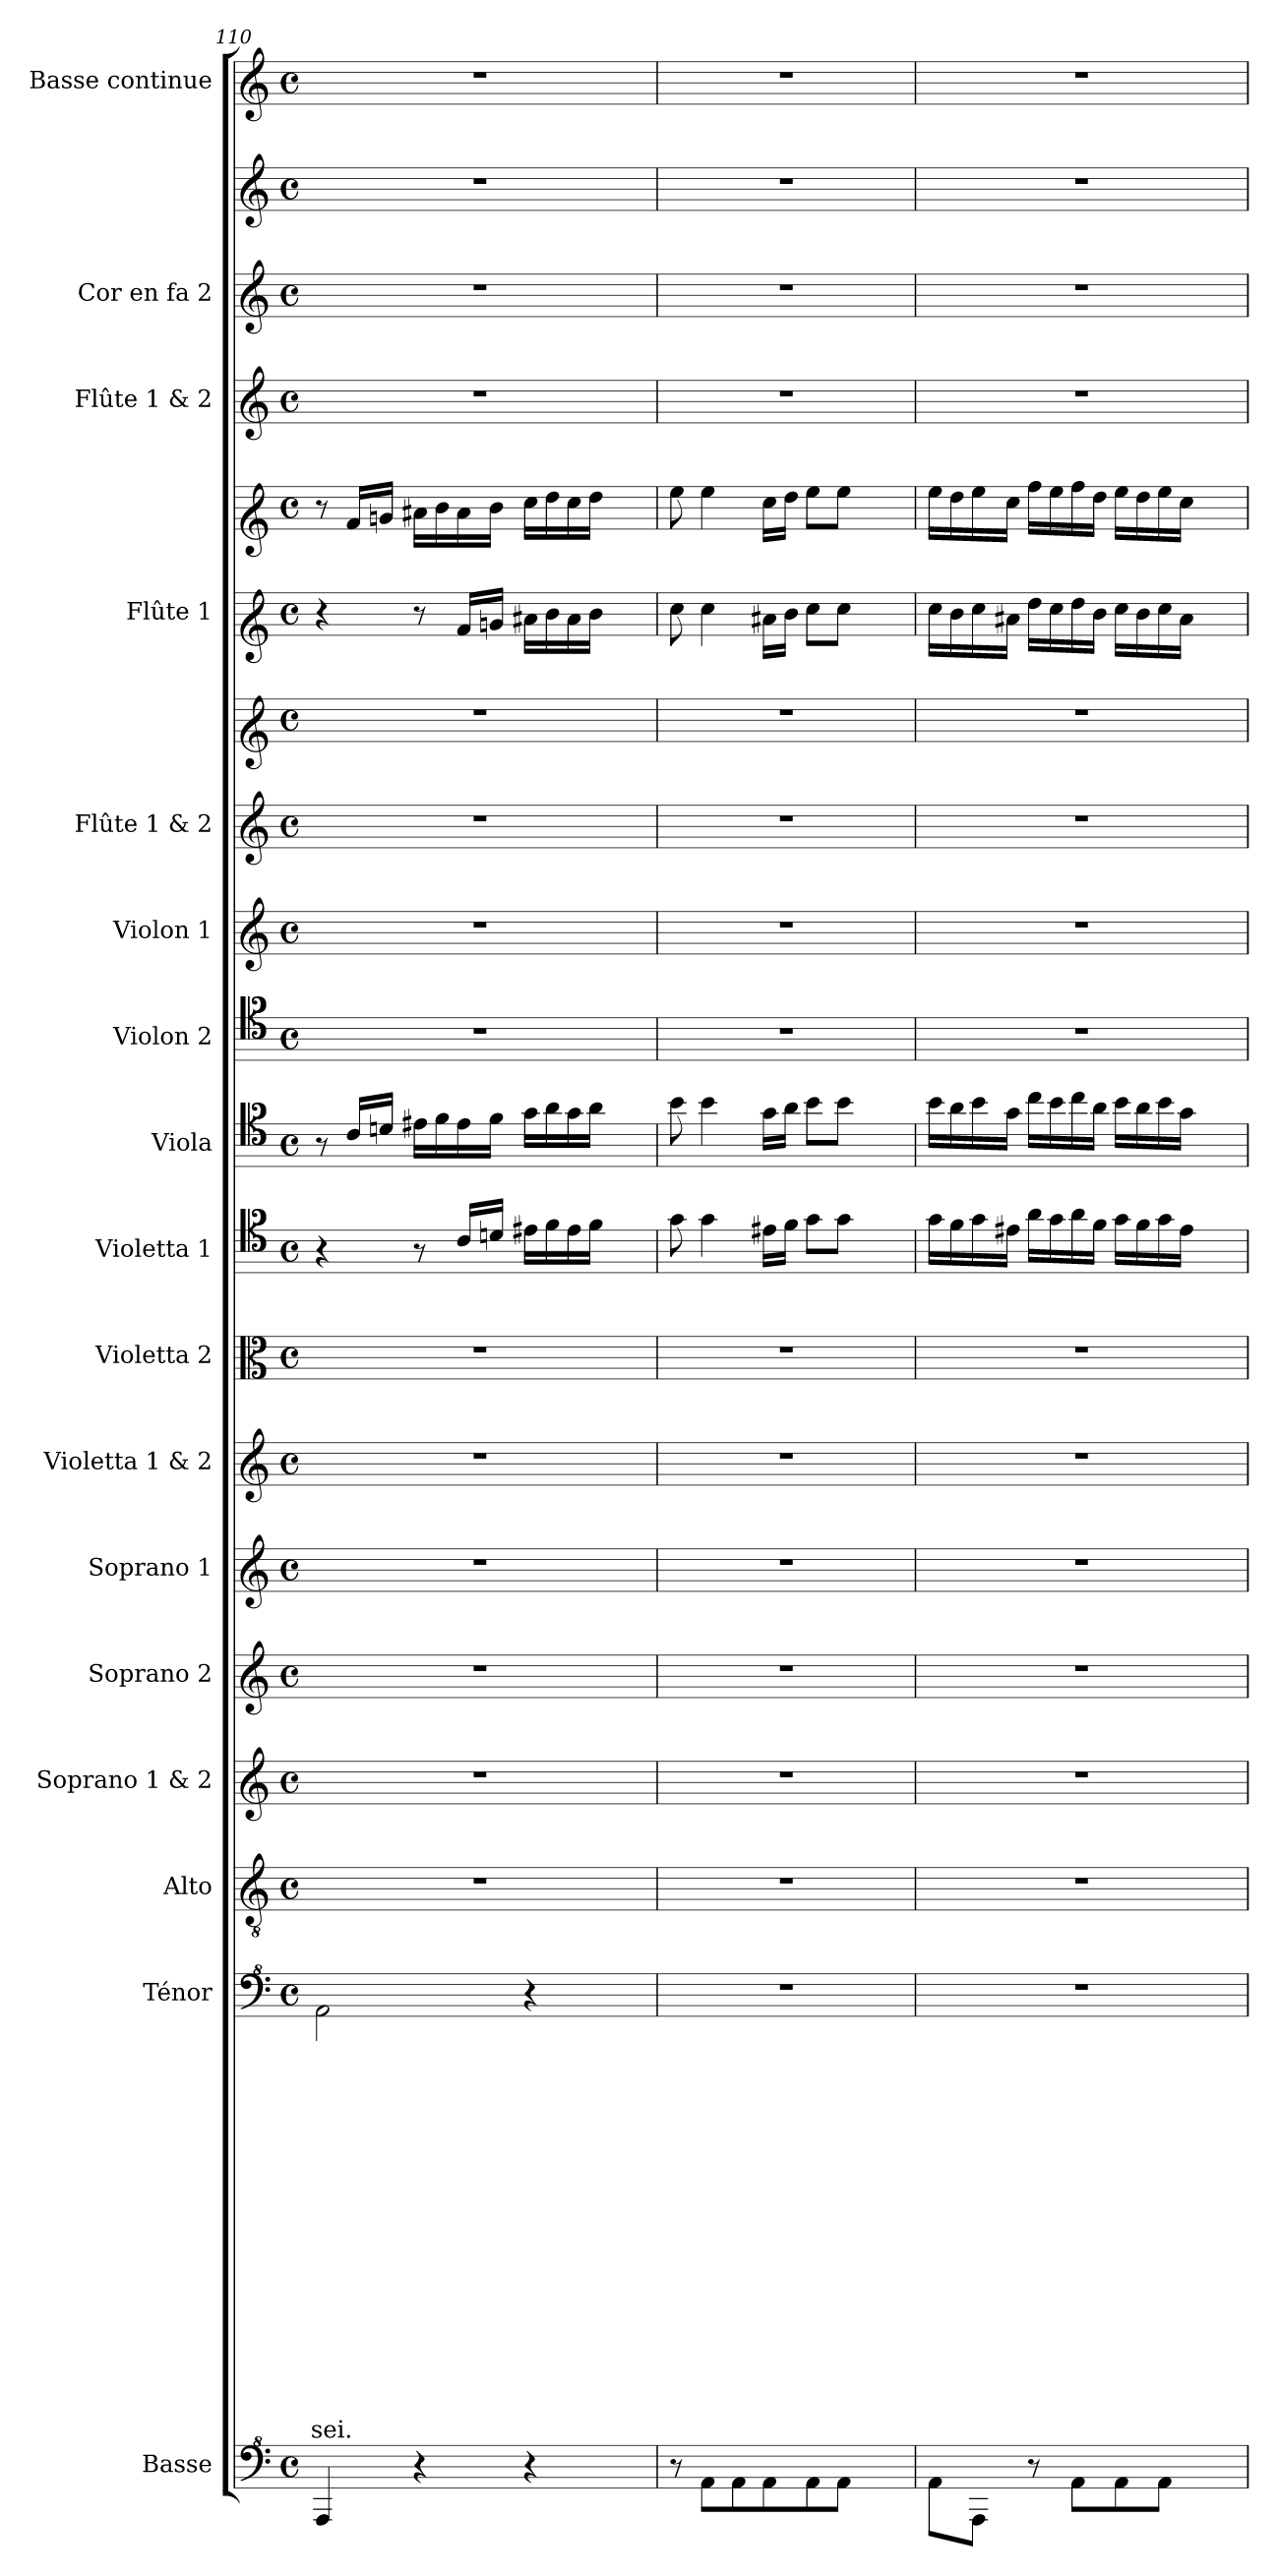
**kern	**kern	**text	**text	**text	**text	**text	**text	**text	**text	**text	**text	**text	**text	**text	**text	**text	**text	**text	**kern	**kern	**kern	**kern	**kern	**kern	**kern	**kern	**kern	**kern	**kern	**kern	**kern	**kern	**kern	**kern	**kern	**kern
*part17	*part16	*part16	*part16	*part16	*part16	*part16	*part16	*part16	*part16	*part16	*part16	*part16	*part16	*part16	*part16	*part16	*part16	*part16	*part15	*part14	*part13	*part12	*part11	*part10	*part9	*part8	*part7	*part6	*part5	*part5	*part4	*part4	*part3	*part2	*part2	*part1
*staff20	*staff19	*staff19	*staff19	*staff19	*staff19	*staff19	*staff19	*staff19	*staff19	*staff19	*staff19	*staff19	*staff19	*staff19	*staff19	*staff19	*staff19	*staff19	*staff18	*staff17	*staff16	*staff15	*staff14	*staff13	*staff12	*staff11	*staff10	*staff9	*staff8	*staff7	*staff6	*staff5	*staff4	*staff3	*staff2	*staff1
*I"Basse	*I"Ténor	*	*	*	*	*	*	*	*	*	*	*	*	*	*	*	*	*	*I"Alto	*I"Soprano 1 & 2	*I"Soprano 2	*I"Soprano 1	*I"Violetta 1 & 2	*I"Violetta 2	*I"Violetta 1	*I"Viola	*I"Violon 2	*I"Violon 1	*I"Flûte 1 & 2	*	*I"Flûte 1	*	*I"Flûte 1 & 2	*I"Cor en fa 2	*	*I"Basse continue
*I'Bas	*I'T	*	*	*	*	*	*	*	*	*	*	*	*	*	*	*	*	*	*I'A	*	*I'S 2	*I'S 1	*	*I'Vta 2	*I'Vta 1	*I'Vla	*I'Vln 2	*I'Vln 1	*I'Vln 1	*	*I'Fl 1	*	*	*I'Cor 2	*	*I'BC
*clefF^4	*clefF^4	*	*	*	*	*	*	*	*	*	*	*	*	*	*	*	*	*	*clefGv2	*clefG2	*clefG2	*clefG2	*clefG2	*clefC3	*clefC5	*clefC5	*clefC5	*clefG2	*clefG2	*clefG1	*clefG1	*clefG1	*clefG2	*clefG2	*clefG2	*clefG2
*ITrd7c12	*	*	*	*	*	*	*	*	*	*	*	*	*	*	*	*	*	*	*	*	*	*	*	*	*	*	*	*	*	*	*	*	*	*	*ITrd4c7	*ITrd4c7
*k[]	*k[]	*	*	*	*	*	*	*	*	*	*	*	*	*	*	*	*	*	*k[]	*k[]	*k[]	*k[]	*k[]	*k[]	*k[]	*k[]	*k[]	*k[]	*k[]	*k[]	*k[]	*k[]	*k[]	*k[]	*k[b-]	*k[b-]
*C:	*C:	*	*	*	*	*	*	*	*	*	*	*	*	*	*	*	*	*	*C:	*C:	*C:	*C:	*C:	*C:	*C:	*C:	*C:	*C:	*C:	*C:	*C:	*C:	*C:	*C:	*F:	*F:
*M4/4	*M4/4	*	*	*	*	*	*	*	*	*	*	*	*	*	*	*	*	*	*M4/4	*M4/4	*M4/4	*M4/4	*M4/4	*M4/4	*M4/4	*M4/4	*M4/4	*M4/4	*M4/4	*M4/4	*M4/4	*M4/4	*M4/4	*M4/4	*M4/4	*M4/4
*met(c)	*met(c)	*	*	*	*	*	*	*	*	*	*	*	*	*	*	*	*	*	*met(c)	*met(c)	*met(c)	*met(c)	*met(c)	*met(c)	*met(c)	*met(c)	*met(c)	*met(c)	*met(c)	*met(c)	*met(c)	*met(c)	*met(c)	*met(c)	*met(c)	*met(c)
=110	=110	=110	=110	=110	=110	=110	=110	=110	=110	=110	=110	=110	=110	=110	=110	=110	=110	=110	=110	=110	=110	=110	=110	=110	=110	=110	=110	=110	=110	=110	=110	=110	=110	=110	=110	=110
4AAA/	2A\	.	.	.	.	.	.	.	.	.	.	.	.	.	.	.	.	sei.	1r	1r	1r	1r	1r	1r	4r	8r	1r	1r	1r	1r	4r	8r	1r	1r	1r	1r
.	.	.	.	.	.	.	.	.	.	.	.	.	.	.	.	.	.	.	.	.	.	.	.	.	.	16A/LL	.	.	.	.	.	16a/LL	.	.	.	.
.	.	.	.	.	.	.	.	.	.	.	.	.	.	.	.	.	.	.	.	.	.	.	.	.	.	16Bn/JJ	.	.	.	.	.	16bn/JJ	.	.	.	.
4r	.	.	.	.	.	.	.	.	.	.	.	.	.	.	.	.	.	.	.	.	.	.	.	.	8r	16c#X\LL	.	.	.	.	8r	16cc#X\LL	.	.	.	.
.	.	.	.	.	.	.	.	.	.	.	.	.	.	.	.	.	.	.	.	.	.	.	.	.	.	16d\	.	.	.	.	.	16dd\	.	.	.	.
.	.	.	.	.	.	.	.	.	.	.	.	.	.	.	.	.	.	.	.	.	.	.	.	.	16A/LL	16c#\	.	.	.	.	16a/LL	16cc#\	.	.	.	.
.	.	.	.	.	.	.	.	.	.	.	.	.	.	.	.	.	.	.	.	.	.	.	.	.	16Bn/JJ	16d\JJ	.	.	.	.	16bn/JJ	16dd\JJ	.	.	.	.
4r	4r	.	.	.	.	.	.	.	.	.	.	.	.	.	.	.	.	.	.	.	.	.	.	.	16c#X\LL	16e\LL	.	.	.	.	16cc#X\LL	16ee\LL	.	.	.	.
.	.	.	.	.	.	.	.	.	.	.	.	.	.	.	.	.	.	.	.	.	.	.	.	.	16d\	16f\	.	.	.	.	16dd\	16ff\	.	.	.	.
.	.	.	.	.	.	.	.	.	.	.	.	.	.	.	.	.	.	.	.	.	.	.	.	.	16c#\	16e\	.	.	.	.	16cc#\	16ee\	.	.	.	.
.	.	.	.	.	.	.	.	.	.	.	.	.	.	.	.	.	.	.	.	.	.	.	.	.	16d\JJ	16f\JJ	.	.	.	.	16dd\JJ	16ff\JJ	.	.	.	.
4ryy	4ryy	.	.	.	.	.	.	.	.	.	.	.	.	.	.	.	.	.	.	.	.	.	.	.	4ryy	4ryy	.	.	.	.	4ryy	4ryy	.	.	.	.
=111	=111	=111	=111	=111	=111	=111	=111	=111	=111	=111	=111	=111	=111	=111	=111	=111	=111	=111	=111	=111	=111	=111	=111	=111	=111	=111	=111	=111	=111	=111	=111	=111	=111	=111	=111	=111
8r	1r	.	.	.	.	.	.	.	.	.	.	.	.	.	.	.	.	.	1r	1r	1r	1r	1r	1r	8e\	8g\	1r	1r	1r	1r	8ee\	8gg\	1r	1r	1r	1r
8AA\L	.	.	.	.	.	.	.	.	.	.	.	.	.	.	.	.	.	.	.	.	.	.	.	.	4e\	4g\	.	.	.	.	4ee\	4gg\	.	.	.	.
8AA\	.	.	.	.	.	.	.	.	.	.	.	.	.	.	.	.	.	.	.	.	.	.	.	.	.	.	.	.	.	.	.	.	.	.	.	.
8AA\	.	.	.	.	.	.	.	.	.	.	.	.	.	.	.	.	.	.	.	.	.	.	.	.	16c#X\LL	16e\LL	.	.	.	.	16cc#X\LL	16ee\LL	.	.	.	.
.	.	.	.	.	.	.	.	.	.	.	.	.	.	.	.	.	.	.	.	.	.	.	.	.	16d\JJ	16f\JJ	.	.	.	.	16dd\JJ	16ff\JJ	.	.	.	.
8AA\	.	.	.	.	.	.	.	.	.	.	.	.	.	.	.	.	.	.	.	.	.	.	.	.	8e\L	8g\L	.	.	.	.	8ee\L	8gg\L	.	.	.	.
8AA\J	.	.	.	.	.	.	.	.	.	.	.	.	.	.	.	.	.	.	.	.	.	.	.	.	8e\J	8g\J	.	.	.	.	8ee\J	8gg\J	.	.	.	.
4ryy	.	.	.	.	.	.	.	.	.	.	.	.	.	.	.	.	.	.	.	.	.	.	.	.	4ryy	4ryy	.	.	.	.	4ryy	4ryy	.	.	.	.
=112	=112	=112	=112	=112	=112	=112	=112	=112	=112	=112	=112	=112	=112	=112	=112	=112	=112	=112	=112	=112	=112	=112	=112	=112	=112	=112	=112	=112	=112	=112	=112	=112	=112	=112	=112	=112
8AA\L	1r	.	.	.	.	.	.	.	.	.	.	.	.	.	.	.	.	.	1r	1r	1r	1r	1r	1r	16e\LL	16g\LL	1r	1r	1r	1r	16ee\LL	16gg\LL	1r	1r	1r	1r
.	.	.	.	.	.	.	.	.	.	.	.	.	.	.	.	.	.	.	.	.	.	.	.	.	16d\	16f\	.	.	.	.	16dd\	16ff\	.	.	.	.
8AAA\J	.	.	.	.	.	.	.	.	.	.	.	.	.	.	.	.	.	.	.	.	.	.	.	.	16e\	16g\	.	.	.	.	16ee\	16gg\	.	.	.	.
.	.	.	.	.	.	.	.	.	.	.	.	.	.	.	.	.	.	.	.	.	.	.	.	.	16c#X\JJ	16e\JJ	.	.	.	.	16cc#X\JJ	16ee\JJ	.	.	.	.
8r	.	.	.	.	.	.	.	.	.	.	.	.	.	.	.	.	.	.	.	.	.	.	.	.	16f\LL	16a\LL	.	.	.	.	16ff\LL	16aa\LL	.	.	.	.
.	.	.	.	.	.	.	.	.	.	.	.	.	.	.	.	.	.	.	.	.	.	.	.	.	16e\	16g\	.	.	.	.	16ee\	16gg\	.	.	.	.
8AA\L	.	.	.	.	.	.	.	.	.	.	.	.	.	.	.	.	.	.	.	.	.	.	.	.	16f\	16a\	.	.	.	.	16ff\	16aa\	.	.	.	.
.	.	.	.	.	.	.	.	.	.	.	.	.	.	.	.	.	.	.	.	.	.	.	.	.	16d\JJ	16f\JJ	.	.	.	.	16dd\JJ	16ff\JJ	.	.	.	.
8AA\	.	.	.	.	.	.	.	.	.	.	.	.	.	.	.	.	.	.	.	.	.	.	.	.	16e\LL	16g\LL	.	.	.	.	16ee\LL	16gg\LL	.	.	.	.
.	.	.	.	.	.	.	.	.	.	.	.	.	.	.	.	.	.	.	.	.	.	.	.	.	16d\	16f\	.	.	.	.	16dd\	16ff\	.	.	.	.
8AA\J	.	.	.	.	.	.	.	.	.	.	.	.	.	.	.	.	.	.	.	.	.	.	.	.	16e\	16g\	.	.	.	.	16ee\	16gg\	.	.	.	.
.	.	.	.	.	.	.	.	.	.	.	.	.	.	.	.	.	.	.	.	.	.	.	.	.	16c#\JJ	16e\JJ	.	.	.	.	16cc#\JJ	16ee\JJ	.	.	.	.
4ryy	.	.	.	.	.	.	.	.	.	.	.	.	.	.	.	.	.	.	.	.	.	.	.	.	4ryy	4ryy	.	.	.	.	4ryy	4ryy	.	.	.	.
=	=	=	=	=	=	=	=	=	=	=	=	=	=	=	=	=	=	=	=	=	=	=	=	=	=	=	=	=	=	=	=	=	=	=	=	=
*-	*-	*-	*-	*-	*-	*-	*-	*-	*-	*-	*-	*-	*-	*-	*-	*-	*-	*-	*-	*-	*-	*-	*-	*-	*-	*-	*-	*-	*-	*-	*-	*-	*-	*-	*-	*-
